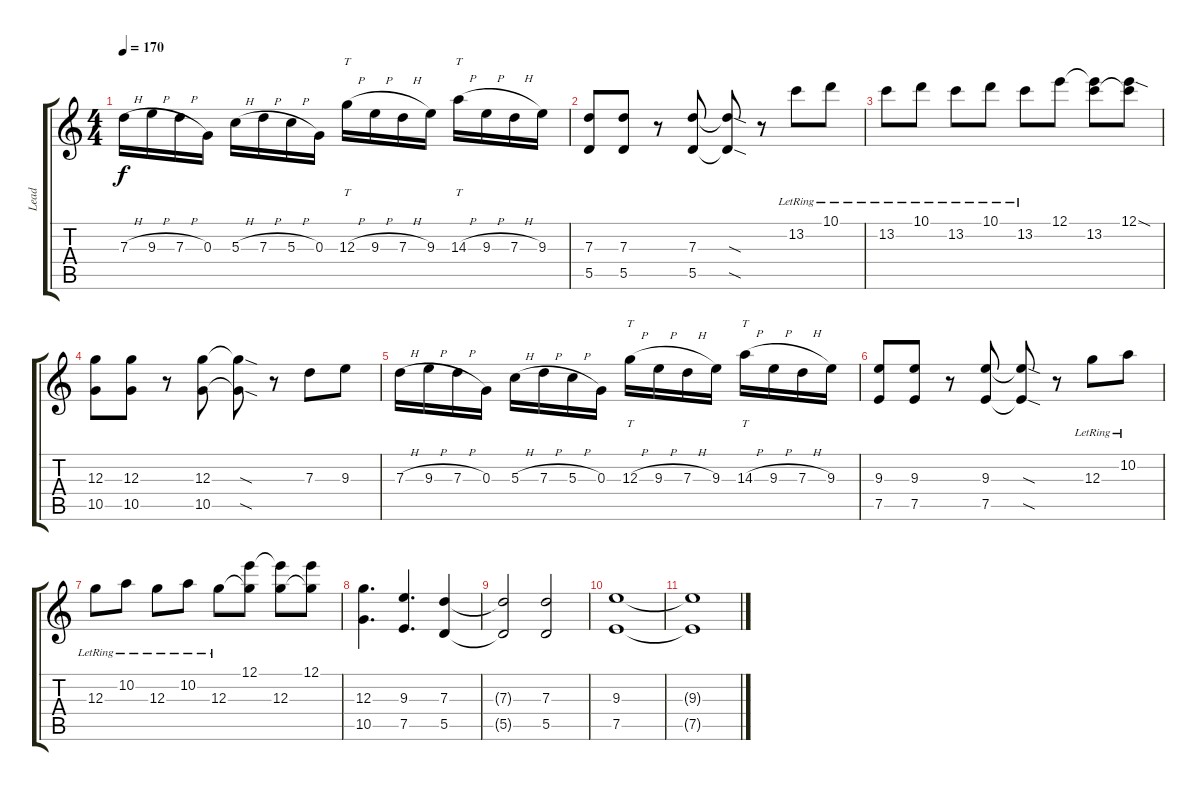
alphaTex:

\track ("Lead" "Lead") {instrument distortionguitar}
\staff {score tabs}
\tuning (E4 B3 G3 D3 A2 E2) {hide}
\ts (4 4)
\tempo 170
\clef g2
\ks c
7.3{h}.16{dy f} 9.3{h}.16 7.3{h}.16 0.3.16 5.3{h}.16 7.3{h}.16 5.3{h}.16 0.3.16 12.3{h}.16{tt} 9.3{h}.16 7.3{h}.16 9.3.16 14.3{h}.16{tt} 9.3{h}.16 7.3{h}.16 9.3.16 |
(7.3 5.5).8 (7.3 5.5).8 r.8 (7.3 5.5).8 (7.3{sod t} 5.5{sod t}).8 r.8 13.2{lr}.8 10.1{lr}.8 |
13.2{lr}.8 10.1{lr}.8 13.2{lr}.8 10.1{lr}.8 13.2{lr}.8 12.1.8 (12.1{t} 13.2).8 (12.1{sod} 13.2{t}).8 |
(12.3 10.5).8 (12.3 10.5).8 r.8 (12.3 10.5).8 (12.3{sod t} 10.5{sod t}).8 r.8 7.3.8 9.3.8 |
7.3{h}.16 9.3{h}.16 7.3{h}.16 0.3.16 5.3{h}.16 7.3{h}.16 5.3{h}.16 0.3.16 12.3{h}.16{tt} 9.3{h}.16 7.3{h}.16 9.3.16 14.3{h}.16{tt} 9.3{h}.16 7.3{h}.16 9.3.16 |
(9.3 7.5).8 (9.3 7.5).8 r.8 (9.3 7.5).8 (9.3{sod t} 7.5{sod t}).8 r.8 12.3{lr}.8 10.2{lr}.8 |
12.3{lr}.8 10.2{lr}.8 12.3{lr}.8 10.2{lr}.8 12.3{lr}.8 (12.1 12.3{t}).8 (12.1{t} 12.3).8 (12.1 12.3{t}).8 |
(12.3 10.5).4{d} (9.3 7.5).4{d} (7.3 5.5).4 |
(7.3{t} 5.5{t}).2 (7.3 5.5).2 |
(9.3 7.5).1 |
(9.3{t} 7.5{t}).1
